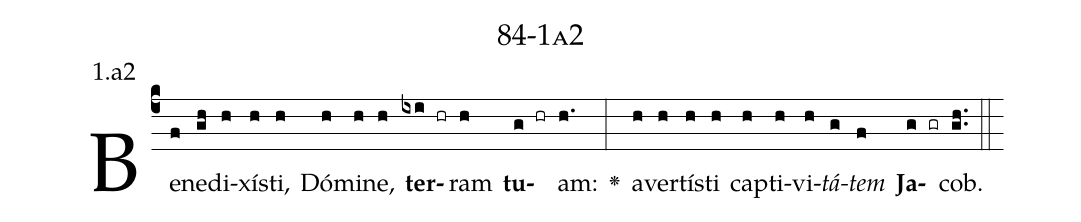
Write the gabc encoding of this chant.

name: 84-1a2;
annotation: 1.a2;
%%
(c4)Be(f)ne(gh)di(h)xís(h)ti,(h) Dó(h)mi(h)ne,(h) <b>ter</b>(ixi hr)ram(h) <b>tu</b>(g hr)am:(h.) <v>\greheightstar</v>(:) a(h)ver(h)tís(h)ti(h) cap(h)ti(h)vi(h)<i>tá</i>(g)<i>tem</i>(f) <b>Ja</b>(g gr)cob.(gh..) (::)


%E(h) u(h) o(g) u(f) a(g) e.(gh..) (::)
